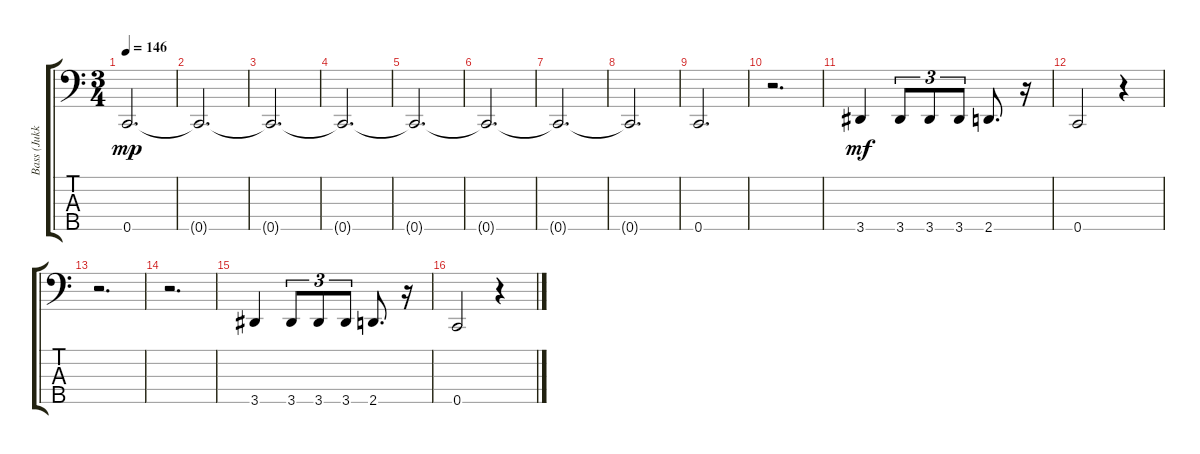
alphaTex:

\track ("Bass (Jukka)" "Bass (Jukk") {instrument electricbassfinger}
\staff {score tabs}
\tuning (F2 C2 G1 D1 C1) {hide}
\ts (3 4)
\tempo 146
\clef f4
\ks c
0.5{t}.2{d dy mp} |
0.5{t}.2{d} |
0.5{t}.2{d} |
0.5{t}.2{d} |
0.5{t}.2{d} |
0.5{t}.2{d} |
0.5{t}.2{d} |
0.5{t}.2{d} |
0.5.2{d} |
r.2{d} |
3.5.4{dy mf} 3.5.8{tu (3 2)} 3.5.8{tu (3 2)} 3.5.8{tu (3 2)} 2.5.8{d} r.16 |
0.5.2 r.4 |
r.2{d} |
r.2{d} |
3.5.4 3.5.8{tu (3 2)} 3.5.8{tu (3 2)} 3.5.8{tu (3 2)} 2.5.8{d} r.16 |
0.5.2 r.4
